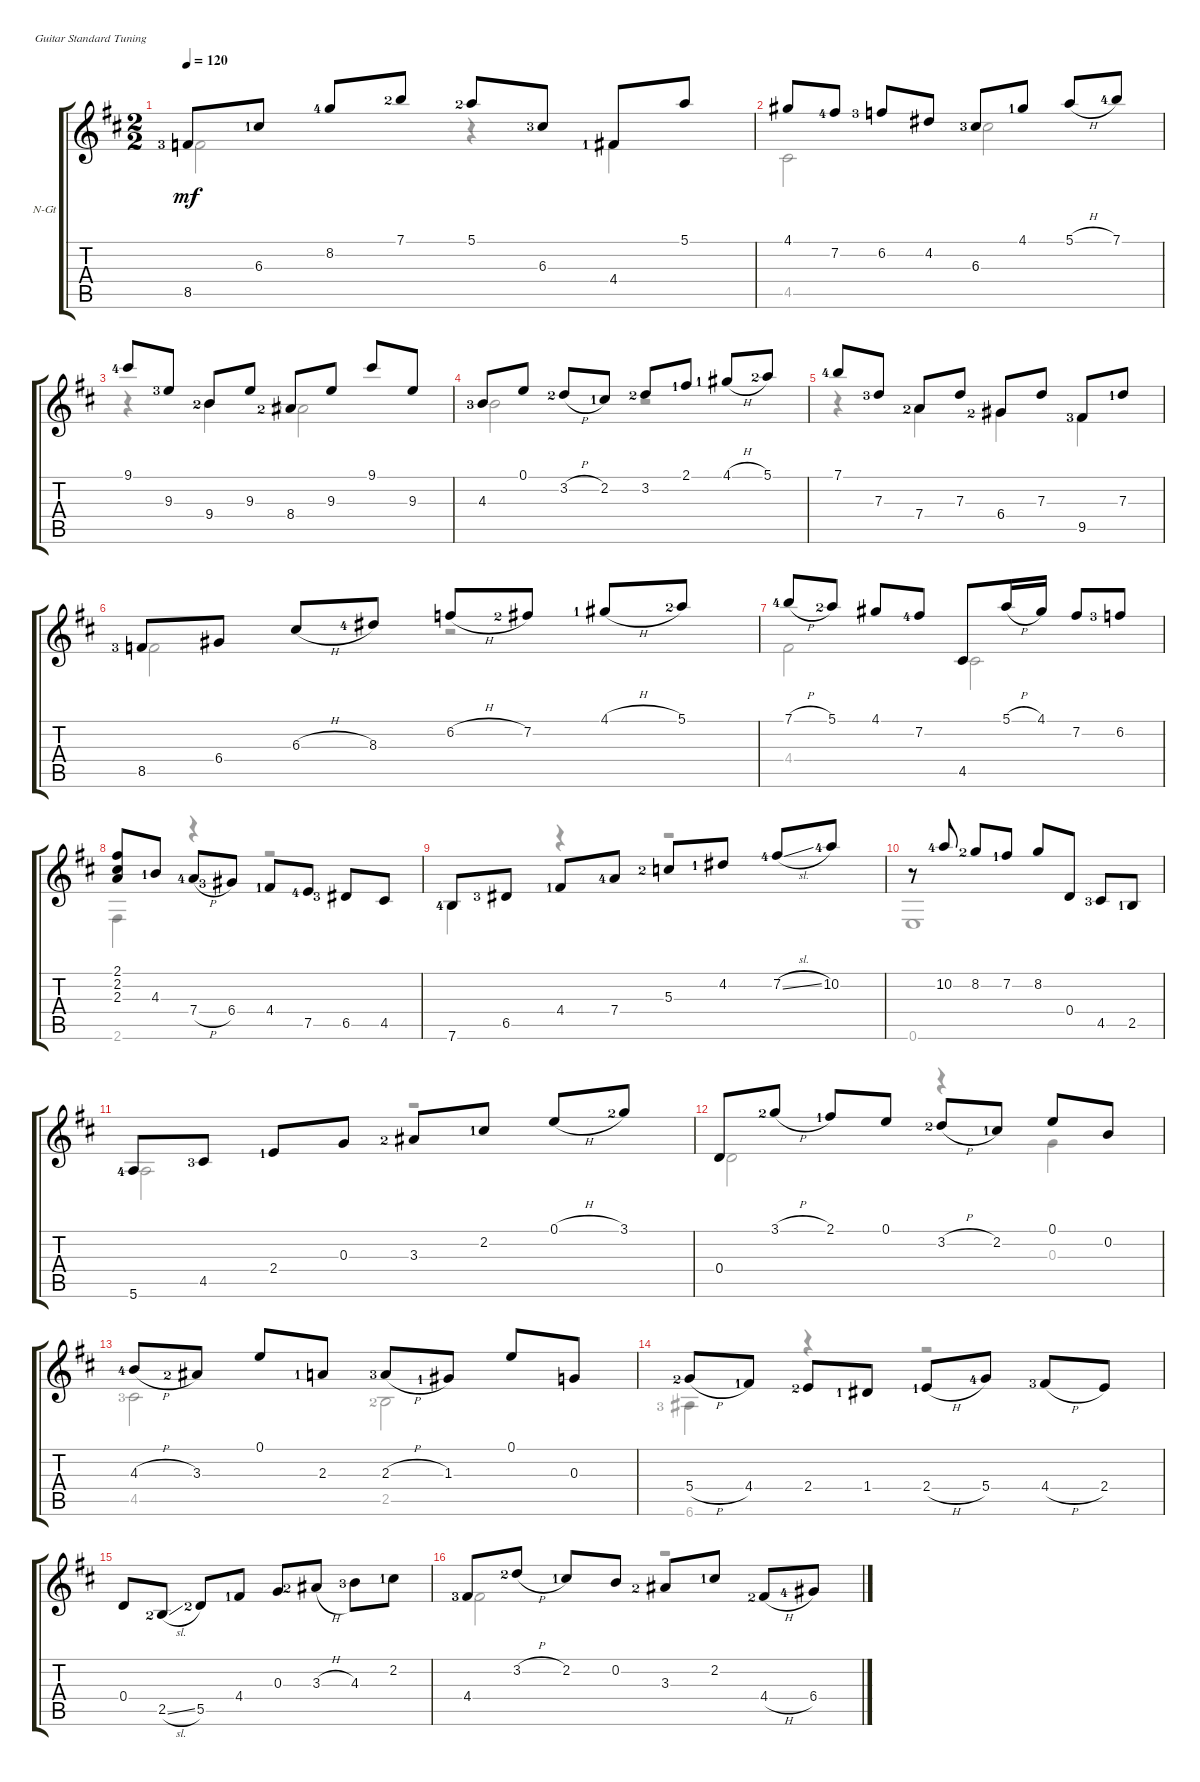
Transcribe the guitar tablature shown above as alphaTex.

\defaultSystemsLayout 4
\bracketExtendMode groupsimilarinstruments
\firstSystemTrackNameOrientation horizontal
\otherSystemsTrackNameOrientation horizontal
\track ("Nylon Guitar" "N-Gt") {instrument acousticguitarnylon}
\staff {score tabs}
\tuning (E4 B3 G3 D3 A2 E2)
\voice
\ts (2 2)
\tempo 120
\clef g2
\ks bminor
8.5{lf 4}.8{dy mf} 6.3{lf 2}.8 8.2{lf 5}.8 7.1{lf 3}.8 5.1{lf 3}.8 6.3{lf 4}.8 4.4{lf 2}.8 5.1.8 |
4.1.8 7.2{lf 5}.8 6.2{lf 4}.8 4.2.8 6.3{lf 4}.8 4.1{lf 2}.8 5.1{h}.8 7.1{lf 5}.8 |
9.1{lf 5}.8 9.3{lf 4}.8 9.4{lf 3}.8 9.3.8 8.4{lf 3}.8 9.3.8 9.1.8 9.3.8 |
4.3{lf 4}.8 0.1.8 3.2{h lf 3}.8 2.2{lf 2}.8 3.2{lf 3}.8 2.1{lf 2}.8 4.1{h lf 2}.8 5.1{lf 3}.8 |
7.1{lf 5}.8 7.3{lf 4}.8 7.4{lf 3}.8 7.3.8 6.4{lf 3}.8 7.3.8 9.5{lf 4}.8 7.3{lf 2}.8 |
8.5{lf 4}.8 6.4.8 6.3{h}.8 8.3{lf 5}.8 6.2{h}.8 7.2{lf 3}.8 4.1{h lf 2}.8 5.1{lf 3}.8 |
7.1{h lf 5}.8 5.1{lf 3}.8 4.1.8 7.2{lf 5}.8 4.5.8 5.1{h}.16 4.1.16 7.2.8 6.2{lf 4}.8 |
(2.1 2.2 2.3).8 4.3{lf 2}.8 7.4{h lf 5}.8 6.4{lf 4}.8 4.4{lf 2}.8 7.5{lf 5}.8 6.5{lf 4}.8 4.5.8 |
7.6{lf 5}.8 6.5{lf 4}.8 4.4{lf 2}.8 7.4{lf 5}.8 5.3{lf 3}.8 4.2{lf 2}.8 7.2{sl lf 5}.8 10.2{lf 5}.8 |
r.8 10.2{lf 5}.8 8.2{lf 3}.8 7.2{lf 2}.8 8.2.8 0.4.8 4.5{lf 4}.8 2.5{lf 2}.8 |
5.6{lf 5}.8 4.5{lf 4}.8 2.4{lf 2}.8 0.3.8 3.3{lf 3}.8 2.2{lf 2}.8 0.1{h}.8 3.1{lf 3}.8 |
0.4.8 3.1{h lf 3}.8 2.1{lf 2}.8 0.1.8 3.2{h lf 3}.8 2.2{lf 2}.8 0.1.8 0.2.8 |
4.3{h lf 5}.8 3.3{lf 3}.8 0.1.8 2.3{lf 2}.8 2.3{h lf 4}.8 1.3{lf 2}.8 0.1.8 0.3.8 |
5.4{h lf 3}.8 4.4{lf 2}.8 2.4{lf 3}.8 1.4{lf 2}.8 2.4{h lf 2}.8 5.4{lf 5}.8 4.4{h lf 4}.8 2.4.8 |
0.4.8 2.5{sl lf 3}.8 5.5{lf 3}.8 4.4{lf 2}.8 0.3.8 3.3{h lf 3}.8 4.3{lf 4}.8 2.2{lf 2}.8 |
4.4{lf 4}.8 3.2{h lf 3}.8 2.2{lf 2}.8 0.2.8 3.3{lf 3}.8 2.2{lf 2}.8 4.4{h lf 3}.8 6.4{lf 5}.8
\voice
\clef g2
\ottava regular
\simile none
\ks bminor
8.5{lf 4}.2{dy mf} r.4 4.4{lf 2}.4 |
4.5.2 6.3{lf 4}.2 |
r.4 9.4{lf 3}.4 8.4{lf 3}.2 |
4.3{lf 4}.2 r.2 |
r.4 7.4{lf 3}.4 6.4{lf 3}.4 9.5{lf 4}.4 |
8.5{lf 4}.2 r.2 |
4.4.2 4.5.2 |
2.6.4 r.4 r.2 |
7.6{lf 5}.4 r.4 r.2 |
0.6.1 |
5.6{lf 5}.2 r.2 |
0.4.2 r.4 0.3.4 |
4.5{lf 4}.2 2.5{lf 3}.2 |
6.6{lf 4}.4 r.4 r.2 |
|
4.4{lf 4}.2 r.2
